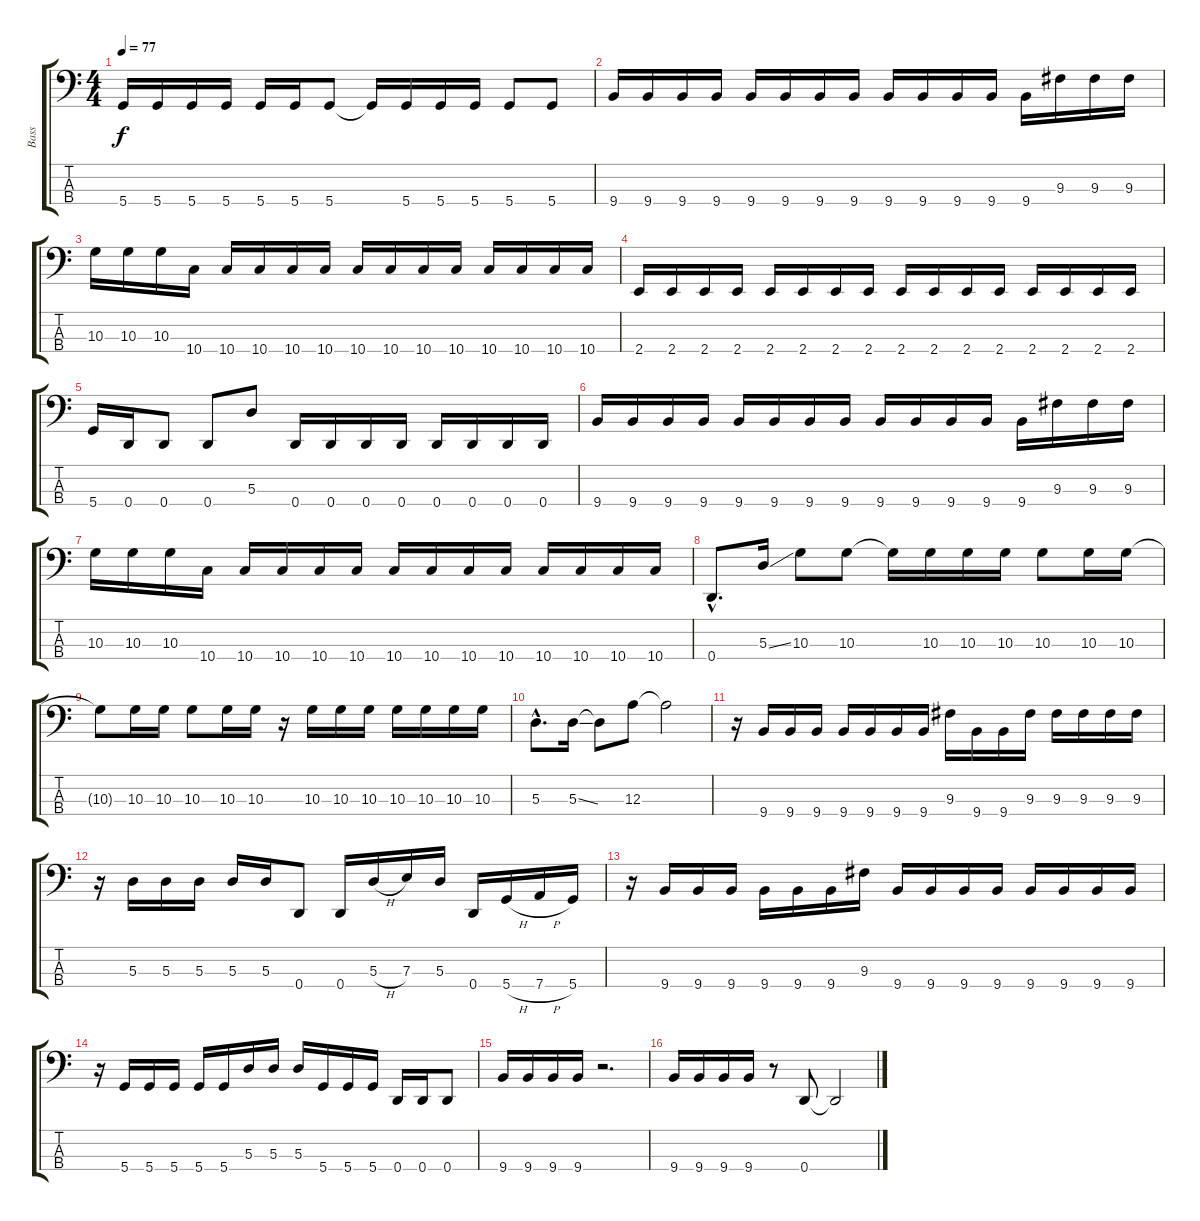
\track ("Bass" "Bass") {instrument electricbassfinger}
\staff {score tabs}
\tuning (G2 D2 A1 D1) {hide}
\ts (4 4)
\tempo 77
\clef f4
\ks c
5.4{t}.16{dy f} 5.4.16 5.4.16 5.4.16 5.4.16 5.4.16 5.4.8 5.4{t}.16 5.4.16 5.4.16 5.4.16 5.4.8 5.4.8 |
9.4.16 9.4.16 9.4.16 9.4.16 9.4.16 9.4.16 9.4.16 9.4.16 9.4.16 9.4.16 9.4.16 9.4.16 9.4.16 9.3.16 9.3.16 9.3.16 |
10.3.16 10.3.16 10.3.16 10.4.16 10.4.16 10.4.16 10.4.16 10.4.16 10.4.16 10.4.16 10.4.16 10.4.16 10.4.16 10.4.16 10.4.16 10.4.16 |
2.4.16 2.4.16 2.4.16 2.4.16 2.4.16 2.4.16 2.4.16 2.4.16 2.4.16 2.4.16 2.4.16 2.4.16 2.4.16 2.4.16 2.4.16 2.4.16 |
5.4.16 0.4.16 0.4.8 0.4.8 5.3.8 0.4.16 0.4.16 0.4.16 0.4.16 0.4.16 0.4.16 0.4.16 0.4.16 |
9.4.16 9.4.16 9.4.16 9.4.16 9.4.16 9.4.16 9.4.16 9.4.16 9.4.16 9.4.16 9.4.16 9.4.16 9.4.16 9.3.16 9.3.16 9.3.16 |
10.3.16 10.3.16 10.3.16 10.4.16 10.4.16 10.4.16 10.4.16 10.4.16 10.4.16 10.4.16 10.4.16 10.4.16 10.4.16 10.4.16 10.4.16 10.4.16 |
0.4{hac}.8{d} 5.3{ss}.16 10.3.8 10.3.8 10.3{t}.16 10.3.16 10.3.16 10.3.16 10.3.8 10.3.16 10.3.16 |
10.3{t}.8 10.3.16 10.3.16 10.3.8 10.3.16 10.3.16 r.16 10.3.16 10.3.16 10.3.16 10.3.16 10.3.16 10.3.16 10.3.16 |
5.3{hac}.8{d} 5.3{ss}.16 5.3{t}.8 12.3.8 12.3{t}.2 |
r.16 9.4.16 9.4.16 9.4.16 9.4.16 9.4.16 9.4.16 9.4.16 9.3.16 9.4.16 9.4.16 9.3.16 9.3.16 9.3.16 9.3.16 9.3.16 |
r.16 5.3.16 5.3.16 5.3.16 5.3.16 5.3.16 0.4.8 0.4.16 5.3{h}.16 7.3.16 5.3.16 0.4.16 5.4{h}.16 7.4{h}.16 5.4.16 |
r.16 9.4.16 9.4.16 9.4.16 9.4.16 9.4.16 9.4.16 9.3.16 9.4.16 9.4.16 9.4.16 9.4.16 9.4.16 9.4.16 9.4.16 9.4.16 |
r.16 5.4.16 5.4.16 5.4.16 5.4.16 5.4.16 5.3.16 5.3.16 5.3.16 5.4.16 5.4.16 5.4.16 0.4.16 0.4.16 0.4.8 |
9.4.16 9.4.16 9.4.16 9.4.16 r.2{d} |
9.4.16 9.4.16 9.4.16 9.4.16 r.8 0.4.8 0.4{t}.2
